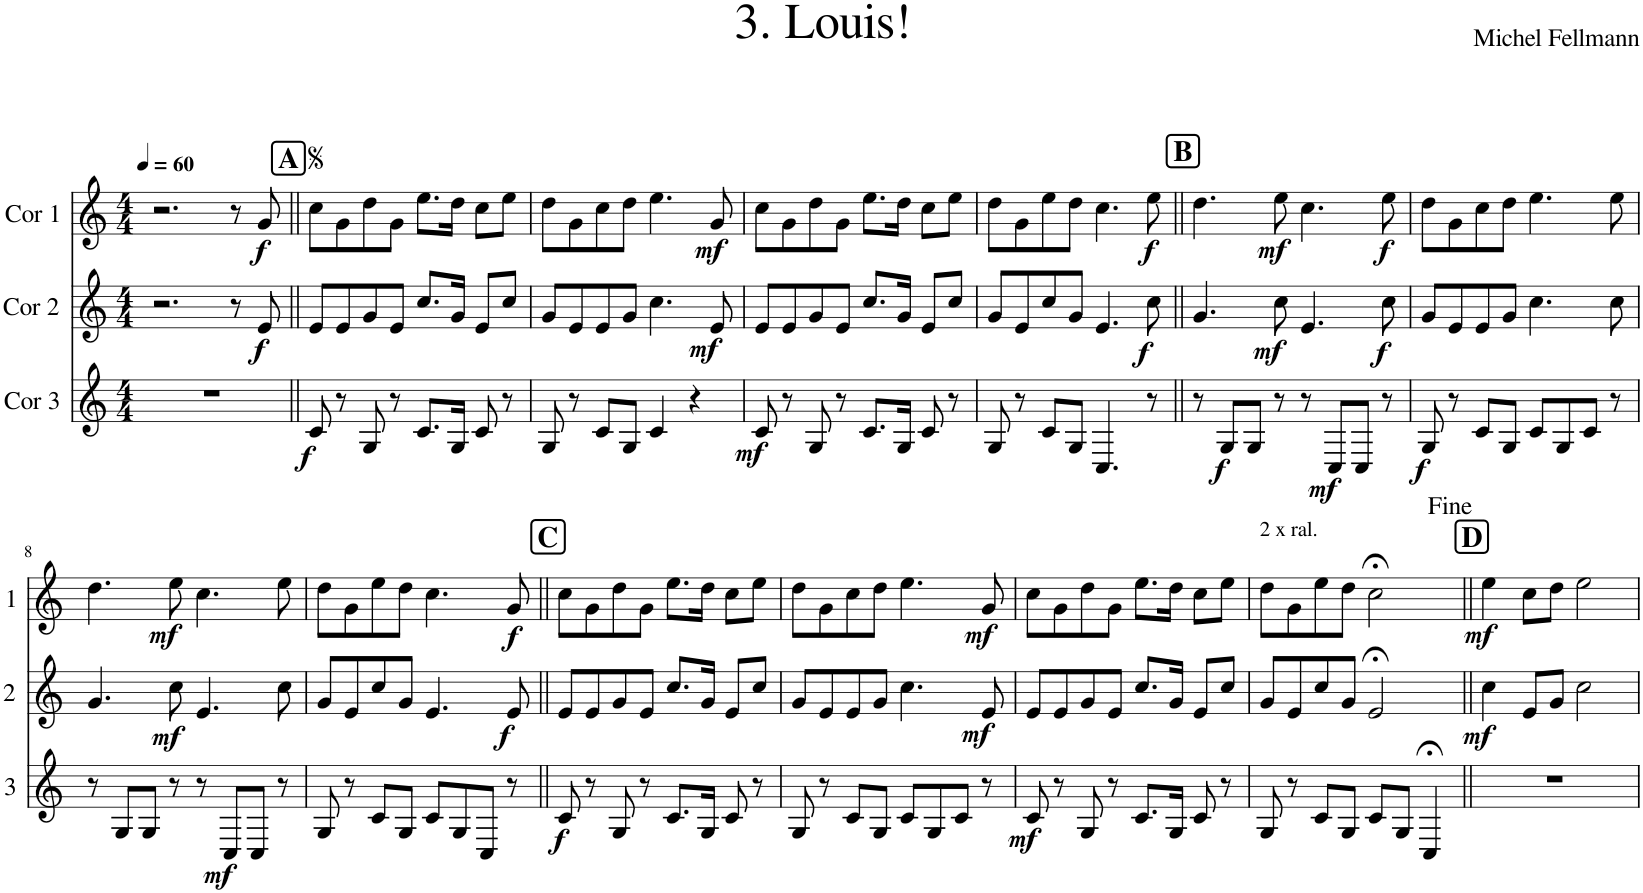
**kern	**dynam	**kern	**dynam	**kern	**dynam
*part3	*part3	*part2	*part2	*part1	*part1
*staff3	*staff3	*staff2	*staff2	*staff1	*staff1
*I"Cor 3	*	*I"Cor 2	*	*I"Cor 1	*
*clefG2	*	*clefG2	*	*clefG2	*
*Trd4c7	*	*Trd4c7	*	*Trd4c7	*
*k[]	*	*k[]	*	*k[]	*
*M4/4	*	*M4/4	*	*M4/4	*
=1	=1	=1	=1	=1	=1
1r	.	2.r	.	2.r	.
*	*	*	*	*MM60	*
.	.	8r	.	8r	.
!	!	!	!LO:DY:b	!	!LO:DY:b
.	.	8e/	f	8g/	f
!!LO:REH:place=s1:a:B:cj:fs=14:t=A
=2||	=2||	=2||	=2||	=2||	=2||
!	!LO:DY:b	!	!	!	!
8c/	f	8e/L	.	8cc\L	.
8r	.	8e/	.	8g\	.
8G/	.	8g/	.	8dd\	.
8r	.	8e/J	.	8g\J	.
8.c/L	.	8.cc/L	.	8.ee\L	.
16G/Jk	.	16g/Jk	.	16dd\Jk	.
8c/	.	8e/L	.	8cc\L	.
8r	.	8cc/J	.	8ee\J	.
=3	=3	=3	=3	=3	=3
8G/	.	8g/L	.	8dd\L	.
8r	.	8e/	.	8g\	.
8c/L	.	8e/	.	8cc\	.
8G/J	.	8g/J	.	8dd\J	.
4c/	.	4.cc\	.	4.ee\	.
4r	.	.	.	.	.
!	!	!	!LO:DY:b	!	!LO:DY:b
.	.	8e/	mf	8g/	mf
=4	=4	=4	=4	=4	=4
!	!LO:DY:b	!	!	!	!
8c/	mf	8e/L	.	8cc\L	.
8r	.	8e/	.	8g\	.
8G/	.	8g/	.	8dd\	.
8r	.	8e/J	.	8g\J	.
8.c/L	.	8.cc/L	.	8.ee\L	.
16G/Jk	.	16g/Jk	.	16dd\Jk	.
8c/	.	8e/L	.	8cc\L	.
8r	.	8cc/J	.	8ee\J	.
=5	=5	=5	=5	=5	=5
8G/	.	8g/L	.	8dd\L	.
8r	.	8e/	.	8g\	.
8c/L	.	8cc/	.	8ee\	.
8G/J	.	8g/J	.	8dd\J	.
4.C/	.	4.e/	.	4.cc\	.
!	!	!	!LO:DY:b	!	!LO:DY:b
8r	.	8cc\	f	8ee\	f
!!LO:REH:place=s1:a:B:cj:fs=14:t=B
=6||	=6||	=6||	=6||	=6||	=6||
8r	.	4.g/	.	4.dd\	.
!	!LO:DY:b	!	!	!	!
8G/L	f	.	.	.	.
8G/J	.	.	.	.	.
!	!	!	!LO:DY:b	!	!LO:DY:b
8r	.	8cc\	mf	8ee\	mf
8r	.	4.e/	.	4.cc\	.
!	!LO:DY:b	!	!	!	!
8C/L	mf	.	.	.	.
8C/J	.	.	.	.	.
!	!	!	!LO:DY:b	!	!LO:DY:b
8r	.	8cc\	f	8ee\	f
=7	=7	=7	=7	=7	=7
!	!LO:DY:b	!	!	!	!
8G/	f	8g/L	.	8dd\L	.
8r	.	8e/	.	8g\	.
8c/L	.	8e/	.	8cc\	.
8G/J	.	8g/J	.	8dd\J	.
8c/L	.	4.cc\	.	4.ee\	.
8G/	.	.	.	.	.
8c/J	.	.	.	.	.
8r	.	8cc\	.	8ee\	.
!!LO:LB:g=z
=8	=8	=8	=8	=8	=8
8r	.	4.g/	.	4.dd\	.
8G/L	.	.	.	.	.
8G/J	.	.	.	.	.
!	!	!	!LO:DY:b	!	!LO:DY:b
8r	.	8cc\	mf	8ee\	mf
8r	.	4.e/	.	4.cc\	.
!	!LO:DY:b	!	!	!	!
8C/L	mf	.	.	.	.
8C/J	.	.	.	.	.
8r	.	8cc\	.	8ee\	.
=9	=9	=9	=9	=9	=9
8G/	.	8g/L	.	8dd\L	.
8r	.	8e/	.	8g\	.
8c/L	.	8cc/	.	8ee\	.
8G/J	.	8g/J	.	8dd\J	.
8c/L	.	4.e/	.	4.cc\	.
8G/	.	.	.	.	.
8C/J	.	.	.	.	.
!	!	!	!LO:DY:b	!	!LO:DY:b
8r	.	8e/	f	8g/	f
!!LO:REH:place=s1:a:B:cj:fs=14:t=C
=10||	=10||	=10||	=10||	=10||	=10||
!	!LO:DY:b	!	!	!	!
8c/	f	8e/L	.	8cc\L	.
8r	.	8e/	.	8g\	.
8G/	.	8g/	.	8dd\	.
8r	.	8e/J	.	8g\J	.
8.c/L	.	8.cc/L	.	8.ee\L	.
16G/Jk	.	16g/Jk	.	16dd\Jk	.
8c/	.	8e/L	.	8cc\L	.
8r	.	8cc/J	.	8ee\J	.
=11	=11	=11	=11	=11	=11
8G/	.	8g/L	.	8dd\L	.
8r	.	8e/	.	8g\	.
8c/L	.	8e/	.	8cc\	.
8G/J	.	8g/J	.	8dd\J	.
8c/L	.	4.cc\	.	4.ee\	.
8G/	.	.	.	.	.
8c/J	.	.	.	.	.
!	!	!	!LO:DY:b	!	!LO:DY:b
8r	.	8e/	mf	8g/	mf
=12	=12	=12	=12	=12	=12
!	!LO:DY:b	!	!	!	!
8c/	mf	8e/L	.	8cc\L	.
8r	.	8e/	.	8g\	.
8G/	.	8g/	.	8dd\	.
8r	.	8e/J	.	8g\J	.
8.c/L	.	8.cc/L	.	8.ee\L	.
16G/Jk	.	16g/Jk	.	16dd\Jk	.
8c/	.	8e/L	.	8cc\L	.
8r	.	8cc/J	.	8ee\J	.
=13	=13	=13	=13	=13	=13
!	!	!	!	!LO:TX:a:t=2 x ral.	!
8G/	.	8g/L	.	8dd\L	.
8r	.	8e/	.	8g\	.
8c/L	.	8cc/	.	8ee\	.
8G/J	.	8g/J	.	8dd\J	.
8c/L	.	2e;</	.	2cc;<\	.
8G/J	.	.	.	.	.
4C;</	.	.	.	.	.
!!LO:REH:place=s1:a:B:cj:fs=14:t=D
=14||	=14||	=14||	=14||	=14||	=14||
!	!	!	!LO:DY:b	!	!LO:DY:b
1r	.	4cc\	mf	4ee\	mf
.	.	8e/L	.	8cc\L	.
.	.	8g/J	.	8dd\J	.
.	.	2cc\	.	2ee\	.
=	=	=	=	=	=
*-	*-	*-	*-	*-	*-
